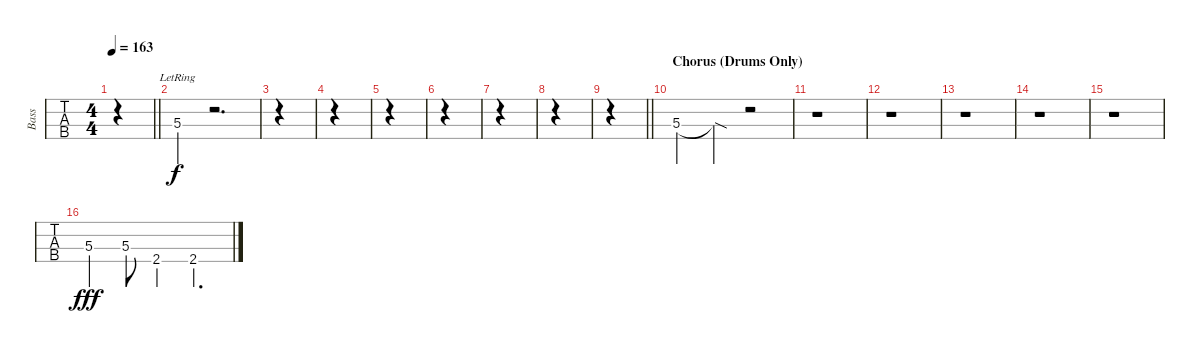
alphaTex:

\track ("Bass" "Bass") {instrument electricbasspick}
\staff {tabs}
\tuning (G2 D2 A1 E1) {hide}
\ts (4 4)
\tempo 163
\clef f4
\barLineRight lightlight
\ks c
|
5.3{lr}.4{dy f} r.2{d} |
|
|
|
|
|
|
\barLineRight lightlight
|
\section ("" "Chorus (Drums Only)")
5.3.4 5.3{sod t}.4 r.2 |
r.1 |
r.1 |
r.1 |
r.1 |
r.1 |
5.3.4{dy fff} 5.3.8 2.4.4 2.4.4{d}
